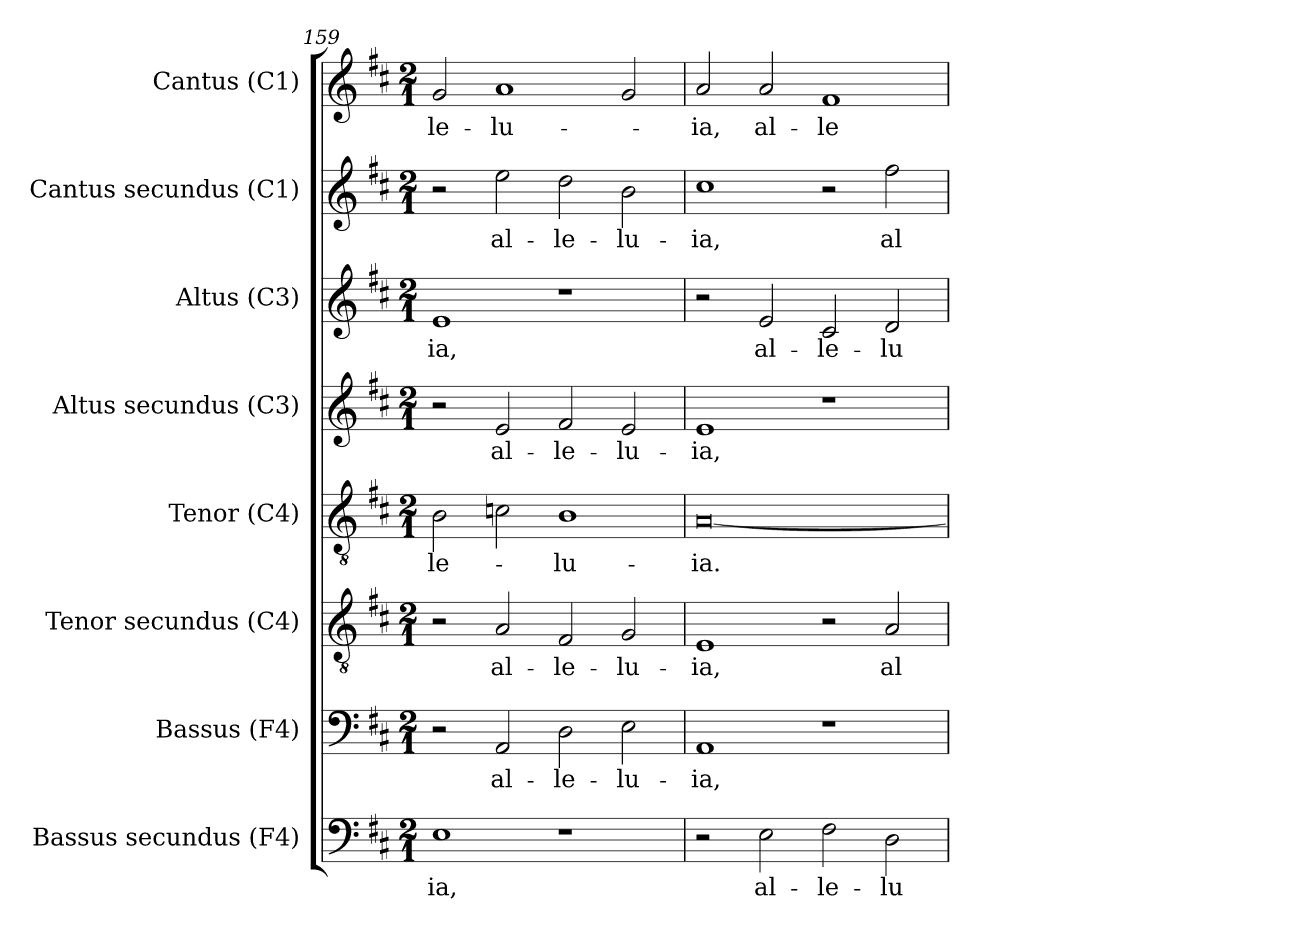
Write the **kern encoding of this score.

**kern	**text	**kern	**text	**kern	**text	**kern	**text	**kern	**text	**kern	**text	**kern	**text	**kern	**text
*part8	*part8	*part7	*part7	*part6	*part6	*part5	*part5	*part4	*part4	*part3	*part3	*part2	*part2	*part1	*part1
*staff8	*staff8	*staff7	*staff7	*staff6	*staff6	*staff5	*staff5	*staff4	*staff4	*staff3	*staff3	*staff2	*staff2	*staff1	*staff1
*I"Bassus secundus (F4)	*	*I"Bassus (F4)	*	*I"Tenor secundus (C4)	*	*I"Tenor (C4)	*	*I"Altus secundus (C3)	*	*I"Altus (C3)	*	*I"Cantus secundus (C1)	*	*I"Cantus (C1)	*
*I'B2	*	*I'B.	*	*I'T2	*	*I'T.	*	*I'A2	*	*I'A.	*	*I'C2	*	*I'C.	*
*clefF4	*	*clefF4	*	*clefGv2	*	*clefGv2	*	*clefG2	*	*clefG2	*	*clefG2	*	*clefG2	*
*	*	*	*	*	*	*ITrd7c12	*	*	*	*	*	*	*	*	*
*k[f#c#]	*	*k[f#c#]	*	*k[f#c#]	*	*k[f#c#]	*	*k[f#c#]	*	*k[f#c#]	*	*k[f#c#]	*	*k[f#c#]	*
*D:	*	*D:	*	*D:	*	*D:	*	*D:	*	*D:	*	*D:	*	*D:	*
*M2/1	*	*M2/1	*	*M2/1	*	*M2/1	*	*M2/1	*	*M2/1	*	*M2/1	*	*M2/1	*
=159	=159	=159	=159	=159	=159	=159	=159	=159	=159	=159	=159	=159	=159	=159	=159
!	!LO:LY:b:color=#000000	!	!	!	!	!	!	!	!	!	!	!	!	!	!
!	!	!	!	!	!	!	!LO:LY:b:color=#000000	!	!	!	!	!	!	!	!
!	!	!	!	!	!	!	!	!	!	!	!LO:LY:b:color=#000000	!	!	!	!
!	!	!	!	!	!	!	!	!	!	!	!	!	!	!	!LO:LY:b:color=#000000
1Ei	-ia,	2r	.	2r	.	2BBi\	-le-	2r	.	1ei	-ia,	2r	.	2gi/	-le-
!	!	!	!LO:LY:b:color=#000000	!	!	!	!	!	!	!	!	!	!	!	!
!	!	!	!	!	!LO:LY:b:color=#000000	!	!	!	!	!	!	!	!	!	!
!	!	!	!	!	!	!	!	!	!LO:LY:b:color=#000000	!	!	!	!	!	!
!	!	!	!	!	!	!	!	!	!	!	!	!	!LO:LY:b:color=#000000	!	!
!	!	!	!	!	!	!	!	!	!	!	!	!	!	!	!LO:LY:b:color=#000000
.	.	2AAi/	al-	2Ai/	al-	2Cni\	.	2ei/	al-	.	.	2eei\	al-	1ai	-lu-
!	!	!	!LO:LY:b:color=#000000	!	!	!	!	!	!	!	!	!	!	!	!
!	!	!	!	!	!LO:LY:b:color=#000000	!	!	!	!	!	!	!	!	!	!
!	!	!	!	!	!	!	!LO:LY:b:color=#000000	!	!	!	!	!	!	!	!
!	!	!	!	!	!	!	!	!	!LO:LY:b:color=#000000	!	!	!	!	!	!
!	!	!	!	!	!	!	!	!	!	!	!	!	!LO:LY:b:color=#000000	!	!
1r	.	2Di\	-le-	2F#i/	-le-	1BBi	-lu-	2f#i/	-le-	1r	.	2ddi\	-le-	.	.
!	!	!	!LO:LY:b:color=#000000	!	!	!	!	!	!	!	!	!	!	!	!
!	!	!	!	!	!LO:LY:b:color=#000000	!	!	!	!	!	!	!	!	!	!
!	!	!	!	!	!	!	!	!	!LO:LY:b:color=#000000	!	!	!	!	!	!
!	!	!	!	!	!	!	!	!	!	!	!	!	!LO:LY:b:color=#000000	!	!
.	.	2Ei\	-lu-	2Gi/	-lu-	.	.	2ei/	-lu-	.	.	2bi\	-lu-	2gi/	.
!!LO:PB:g=z
=160	=160	=160	=160	=160	=160	=160	=160	=160	=160	=160	=160	=160	=160	=160	=160
!	!	!	!LO:LY:b:color=#000000	!	!	!	!	!	!	!	!	!	!	!	!
!	!	!	!	!	!LO:LY:b:color=#000000	!	!	!	!	!	!	!	!	!	!
!	!	!	!	!	!	!	!LO:LY:b:color=#000000	!	!	!	!	!	!	!	!
!	!	!	!	!	!	!	!	!	!LO:LY:b:color=#000000	!	!	!	!	!	!
!	!	!	!	!	!	!	!	!	!	!	!	!	!LO:LY:b:color=#000000	!	!
!	!	!	!	!	!	!	!	!	!	!	!	!	!	!	!LO:LY:b:color=#000000
2r	.	1AAi	-ia,	1Ei	-ia,	[0AAi	-ia.	1ei	-ia,	2r	.	1cc#i	-ia,	2ai/	-ia,
!	!LO:LY:b:color=#000000	!	!	!	!	!	!	!	!	!	!	!	!	!	!
!	!	!	!	!	!	!	!	!	!	!	!LO:LY:b:color=#000000	!	!	!	!
!	!	!	!	!	!	!	!	!	!	!	!	!	!	!	!LO:LY:b:color=#000000
2Ei\	al-	.	.	.	.	.	.	.	.	2ei/	al-	.	.	2ai/	al-
!	!LO:LY:b:color=#000000	!	!	!	!	!	!	!	!	!	!	!	!	!	!
!	!	!	!	!	!	!	!	!	!	!	!LO:LY:b:color=#000000	!	!	!	!
!	!	!	!	!	!	!	!	!	!	!	!	!	!	!	!LO:LY:b:color=#000000
2F#i\	-le-	1r	.	2r	.	.	.	1r	.	2c#i/	-le-	2r	.	1f#i	-le-
!	!LO:LY:b:color=#000000	!	!	!	!	!	!	!	!	!	!	!	!	!	!
!	!	!	!	!	!LO:LY:b:color=#000000	!	!	!	!	!	!	!	!	!	!
!	!	!	!	!	!	!	!	!	!	!	!LO:LY:b:color=#000000	!	!	!	!
!	!	!	!	!	!	!	!	!	!	!	!	!	!LO:LY:b:color=#000000	!	!
2Di\	-lu-	.	.	2Ai/	al-	.	.	.	.	2di/	-lu-	2ff#i\	al-	.	.
=	=	=	=	=	=	=	=	=	=	=	=	=	=	=	=
*-	*-	*-	*-	*-	*-	*-	*-	*-	*-	*-	*-	*-	*-	*-	*-
